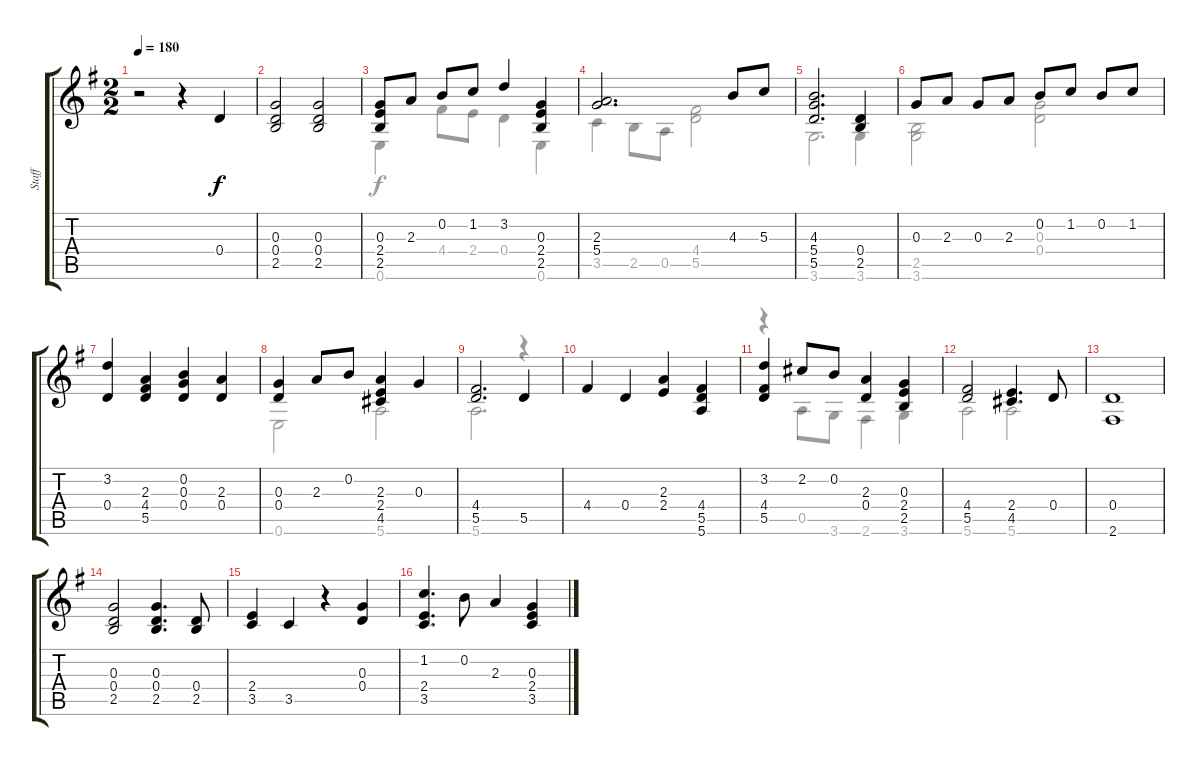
\track ("Staff" "Staff") {instrument acousticguitarnylon}
\staff {score tabs}
\tuning (E4 B3 G3 D3 A2 E2) {hide}
\voice
\ts (2 2)
\tempo 180
\clef g2
\ks g
r.2{dy f instrument acousticguitarnylon} r.4 0.4.4 |
(0.3 0.4 2.5).2 (0.3 0.4 2.5).2 |
(0.3 2.4 2.5).8 2.3.8 0.2.8 1.2.8 3.2.4 (0.3 2.4 2.5).4 |
(2.3 5.4).2{d} 4.3.8 5.3.8 |
(4.3 5.4 5.5).2{d} (0.4 2.5).4 |
0.3.8 2.3.8 0.3.8 2.3.8 0.2.8 1.2.8 0.2.8 1.2.8 |
(3.2 0.4).4 (2.3 4.4 5.5).4 (0.2 0.3 0.4).4 (2.3 0.4).4 |
(0.3 0.4).4 2.3.8 0.2.8 (2.3 2.4 4.5).4 0.3.4 |
(4.4 5.5).2{d} 5.5.4 |
4.4.4 0.4.4 (2.3 2.4).4 (4.4 5.5 5.6).4 |
(3.2 4.4 5.5).4 2.2.8 0.2.8 (2.3 0.4).4 (0.3 2.4 2.5).4 |
(4.4 5.5).2 (2.4 4.5).4{d} 0.4.8 |
(0.4 2.6).1 |
(0.3 0.4 2.5).2 (0.3 0.4 2.5).4{d} (0.4 2.5).8 |
(2.4 3.5).4 3.5.4 r.4 (0.3 0.4).4 |
(1.2 2.4 3.5).4{d} 0.2.8 2.3.4 (0.3 2.4 3.5).4
\voice
\clef g2
\ottava regular
\simile none
\ks g
|
|
0.6.4 4.4.8 2.4.8 0.4.4 0.6.4 |
3.5.4 2.5.8 0.5.8 (4.4 5.5).2 |
3.6.2{d} 3.6.4 |
(2.5 3.6).2 (0.3 0.4).2 |
|
0.6.2 5.6.2 |
5.6.2{d} r.4 |
|
r.4 0.5.8 3.6.8 2.6.4 3.6.4 |
5.6.2 5.6.2 |
|
|
|
